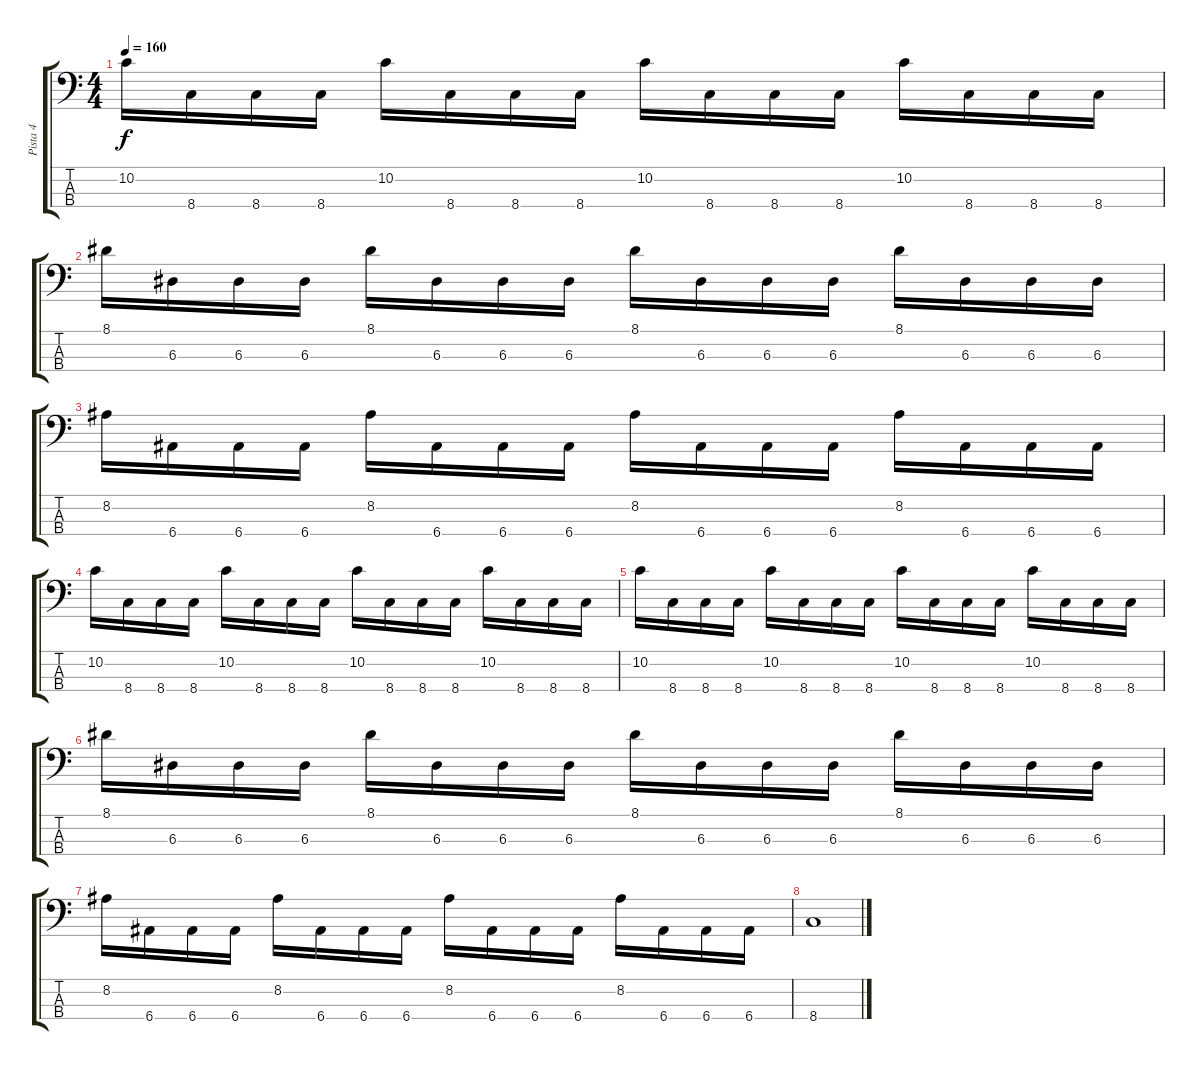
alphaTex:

\track ("Pista 4" "Pista 4") {instrument electricbassfinger}
\staff {score tabs}
\tuning (G2 D2 A1 E1) {hide}
\ts (4 4)
\tempo 160
\clef f4
\ks c
10.2.16{dy f} 8.4.16 8.4.16 8.4.16 10.2.16 8.4.16 8.4.16 8.4.16 10.2.16 8.4.16 8.4.16 8.4.16 10.2.16 8.4.16 8.4.16 8.4.16 |
8.1.16 6.3.16 6.3.16 6.3.16 8.1.16 6.3.16 6.3.16 6.3.16 8.1.16 6.3.16 6.3.16 6.3.16 8.1.16 6.3.16 6.3.16 6.3.16 |
8.2.16 6.4.16 6.4.16 6.4.16 8.2.16 6.4.16 6.4.16 6.4.16 8.2.16 6.4.16 6.4.16 6.4.16 8.2.16 6.4.16 6.4.16 6.4.16 |
10.2.16 8.4.16 8.4.16 8.4.16 10.2.16 8.4.16 8.4.16 8.4.16 10.2.16 8.4.16 8.4.16 8.4.16 10.2.16 8.4.16 8.4.16 8.4.16 |
10.2.16 8.4.16 8.4.16 8.4.16 10.2.16 8.4.16 8.4.16 8.4.16 10.2.16 8.4.16 8.4.16 8.4.16 10.2.16 8.4.16 8.4.16 8.4.16 |
8.1.16 6.3.16 6.3.16 6.3.16 8.1.16 6.3.16 6.3.16 6.3.16 8.1.16 6.3.16 6.3.16 6.3.16 8.1.16 6.3.16 6.3.16 6.3.16 |
8.2.16 6.4.16 6.4.16 6.4.16 8.2.16 6.4.16 6.4.16 6.4.16 8.2.16 6.4.16 6.4.16 6.4.16 8.2.16 6.4.16 6.4.16 6.4.16 |
8.4.1
